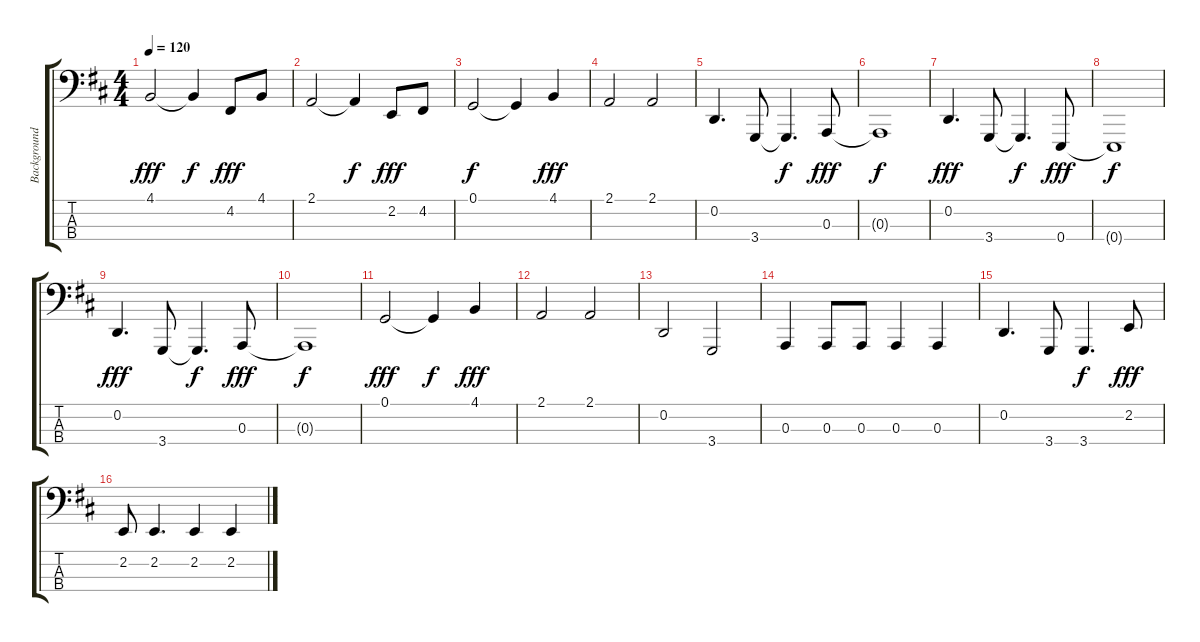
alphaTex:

\track ("Background Piano" "Background") {instrument acousticgrandpiano}
\staff {score tabs}
\tuning (G2 D2 A1 E1) {hide}
\ts (4 4)
\tempo 120
\clef f4
\ks d
4.1.2{dy fff} 4.1{t}.4{dy f} 4.2.8{dy fff} 4.1.8 |
2.1.2 2.1{t}.4{dy f} 2.2.8{dy fff} 4.2.8 |
0.1.2{dy f} 0.1{t}.4 4.1.4{dy fff} |
2.1.2 2.1.2 |
0.2.4{d} 3.4.8 3.4{t}.4{d dy f} 0.3.8{dy fff} |
0.3{t}.1{dy f} |
0.2.4{d dy fff} 3.4.8 3.4{t}.4{d dy f} 0.4.8{dy fff} |
0.4{t}.1{dy f} |
0.2.4{d dy fff} 3.4.8 3.4{t}.4{d dy f} 0.3.8{dy fff} |
0.3{t}.1{dy f} |
0.1.2{dy fff} 0.1{t}.4{dy f} 4.1.4{dy fff} |
2.1.2 2.1.2 |
0.2.2 3.4.2 |
0.3.4 0.3.8 0.3.8 0.3.4 0.3.4 |
0.2.4{d} 3.4.8 3.4.4{d dy f} 2.2.8{dy fff} |
2.2.8 2.2.4{d} 2.2.4 2.2.4
